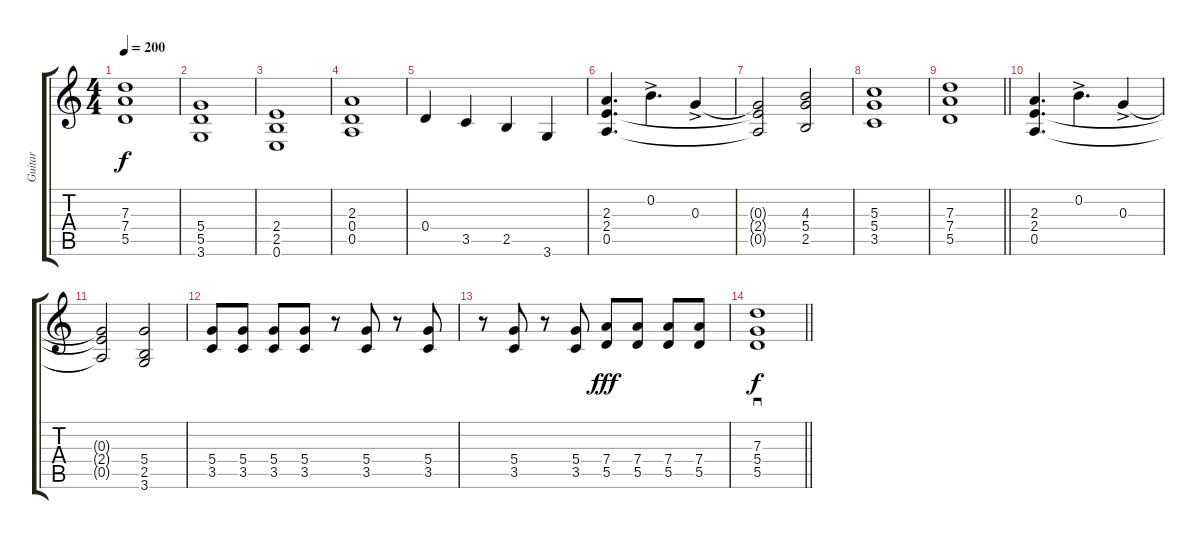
\track ("Guitar" "Guitar") {instrument distortionguitar}
\staff {score tabs}
\tuning (E4 B3 G3 D3 A2 E2) {hide}
\ts (4 4)
\tempo 200
\clef g2
\ks c
(7.3 7.4 5.5).1{dy f} |
(5.4 5.5 3.6).1 |
(2.4 2.5 0.6).1 |
(2.3 0.4 0.5).1 |
0.4.4 3.5.4 2.5.4 3.6.4 |
(2.3 2.4 0.5).4{d} 0.2{ac}.4{d} 0.3{ac}.4 |
(0.3{t} 2.4{t} 0.5{t}).2 (4.3 5.4 2.5).2 |
(5.3 5.4 3.5).1 |
\barLineRight lightlight
(7.3 7.4 5.5).1 |
\section ("" "")
(2.3 2.4 0.5).4{d} 0.2{ac}.4{d} 0.3{ac}.4 |
(0.3{t} 2.4{t} 0.5{t}).2 (5.4 2.5 3.6).2 |
(5.4 3.5).8 (5.4 3.5).8 (5.4 3.5).8 (5.4 3.5).8 r.8 (5.4 3.5).8 r.8 (5.4 3.5).8 |
r.8 (5.4 3.5).8 r.8 (5.4 3.5).8 (7.4 5.5).8{dy fff} (7.4 5.5).8 (7.4 5.5).8 (7.4 5.5).8 |
\barLineRight lightlight
(7.3 5.4 5.5).1{sd dy f}
